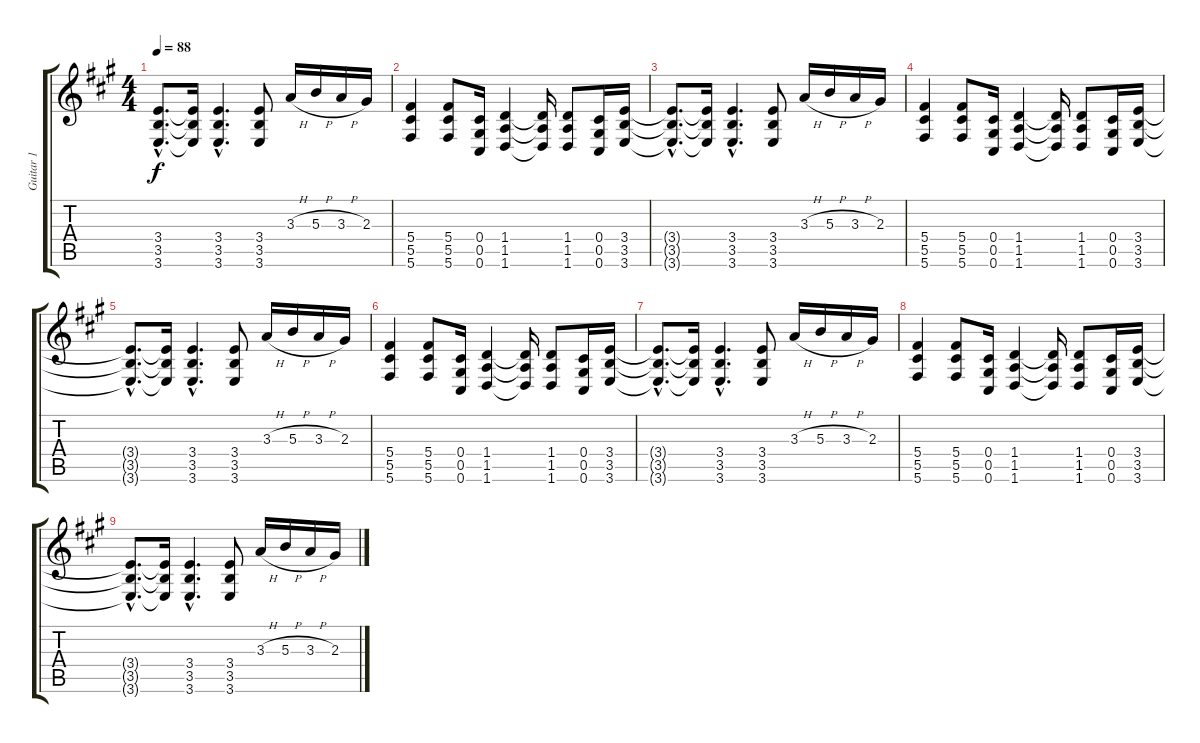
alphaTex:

\track ("Guitar 1" "Guitar 1") {instrument distortionguitar}
\staff {score tabs}
\tuning (Eb4 Bb3 Gb3 Db3 Ab2 Db2) {hide}
\ts (4 4)
\tempo 88
\clef g2
\ks f#minor
(3.4{hac t} 3.5{hac t} 3.6{hac t}).8{d dy f} (3.4{t} 3.5{t} 3.6{t}).16 (3.4{hac} 3.5{hac} 3.6{hac}).4{d} (3.4 3.5 3.6).8 3.3{h}.16 5.3{h}.16 3.3{h}.16 2.3.16 |
(5.4 5.5 5.6).4 (5.4 5.5 5.6).8 (0.4 0.5 0.6).16 (1.4 1.5 1.6).4 (1.4{t} 1.5{t} 1.6{t}).16 (1.4 1.5 1.6).8 (0.4 0.5 0.6).16 (3.4 3.5 3.6).16 |
(3.4{hac t} 3.5{hac t} 3.6{hac t}).8{d} (3.4{t} 3.5{t} 3.6{t}).16 (3.4{hac} 3.5{hac} 3.6{hac}).4{d} (3.4 3.5 3.6).8 3.3{h}.16 5.3{h}.16 3.3{h}.16 2.3.16 |
(5.4 5.5 5.6).4 (5.4 5.5 5.6).8 (0.4 0.5 0.6).16 (1.4 1.5 1.6).4 (1.4{t} 1.5{t} 1.6{t}).16 (1.4 1.5 1.6).8 (0.4 0.5 0.6).16 (3.4 3.5 3.6).16 |
(3.4{hac t} 3.5{hac t} 3.6{hac t}).8{d} (3.4{t} 3.5{t} 3.6{t}).16 (3.4{hac} 3.5{hac} 3.6{hac}).4{d} (3.4 3.5 3.6).8 3.3{h}.16 5.3{h}.16 3.3{h}.16 2.3.16 |
(5.4 5.5 5.6).4 (5.4 5.5 5.6).8 (0.4 0.5 0.6).16 (1.4 1.5 1.6).4 (1.4{t} 1.5{t} 1.6{t}).16 (1.4 1.5 1.6).8 (0.4 0.5 0.6).16 (3.4 3.5 3.6).16 |
(3.4{hac t} 3.5{hac t} 3.6{hac t}).8{d} (3.4{t} 3.5{t} 3.6{t}).16 (3.4{hac} 3.5{hac} 3.6{hac}).4{d} (3.4 3.5 3.6).8 3.3{h}.16 5.3{h}.16 3.3{h}.16 2.3.16 |
(5.4 5.5 5.6).4 (5.4 5.5 5.6).8 (0.4 0.5 0.6).16 (1.4 1.5 1.6).4 (1.4{t} 1.5{t} 1.6{t}).16 (1.4 1.5 1.6).8 (0.4 0.5 0.6).16 (3.4 3.5 3.6).16 |
(3.4{hac t} 3.5{hac t} 3.6{hac t}).8{d} (3.4{t} 3.5{t} 3.6{t}).16 (3.4{hac} 3.5{hac} 3.6{hac}).4{d} (3.4 3.5 3.6).8 3.3{h}.16 5.3{h}.16 3.3{h}.16 2.3.16
